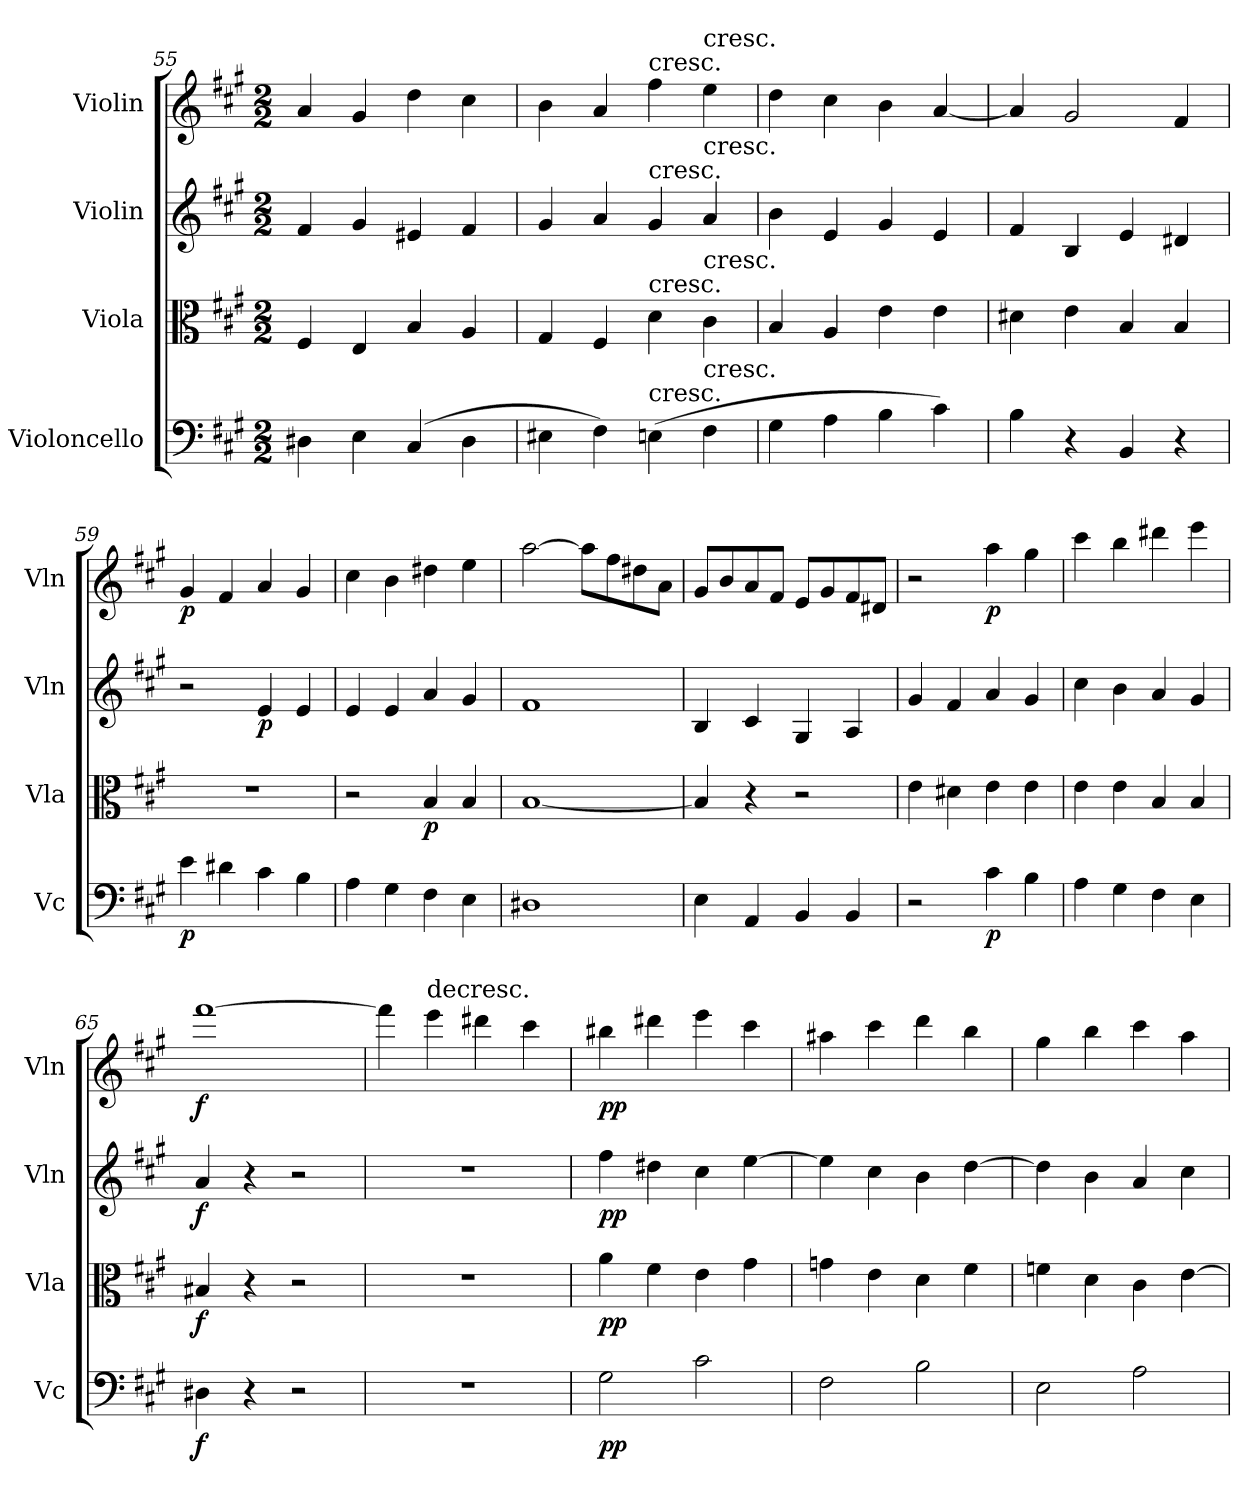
**kern	**dynam	**kern	**dynam	**kern	**dynam	**kern	**dynam
*part4	*part4	*part3	*part3	*part2	*part2	*part1	*part1
*staff4	*staff4	*staff3	*staff3	*staff2	*staff2	*staff1	*staff1
*I"Violoncello	*	*I"Viola	*	*I"Violin	*	*I"Violin	*
*I'Vc	*	*I'Vla	*	*I'Vln	*	*I'Vln	*
*clefF4	*	*clefC3	*	*clefG2	*	*clefG2	*
*k[f#c#g#]	*	*k[f#c#g#]	*	*k[f#c#g#]	*	*k[f#c#g#]	*
*A:	*	*A:	*	*A:	*	*A:	*
*M2/2	*	*M2/2	*	*M2/2	*	*M2/2	*
=55	=55	=55	=55	=55	=55	=55	=55
4D#X\	.	4F#/	.	4f#/	.	4a/	.
4E\	.	4E/	.	4g#/	.	4g#/	.
(4C#/	.	4B/	.	4e#X/	.	4dd\	.
4D#\	.	4A/	.	4f#/	.	4cc#\	.
=56	=56	=56	=56	=56	=56	=56	=56
4E#X\	.	4G#/	.	4g#/	.	4b\	.
4F#\)	.	4F#/	.	4a/	.	4a/	.
!	!	!	!	!	!	!LO:TX:t=cresc.	!
!	!	!	!	!LO:TX:t=cresc.	!	!	!
!	!	!LO:TX:t=cresc.	!	!	!	!	!
!LO:TX:t=cresc.	!	!	!	!	!	!	!
(4En\	.	4d\	.	4g#/	.	4ff#\	.
!	!	!	!	!	!	!LO:TX:t=cresc.	!
!	!	!	!	!LO:TX:t=cresc.	!	!	!
!	!	!LO:TX:t=cresc.	!	!	!	!	!
!LO:TX:t=cresc.	!	!	!	!	!	!	!
4F#\	.	4c#\	.	4a/	.	4ee\	.
=57	=57	=57	=57	=57	=57	=57	=57
4G#\	.	4B/	.	4b\	.	4dd\	.
4A\	.	4A/	.	4e/	.	4cc#\	.
4B\	.	4e\	.	4g#/	.	4b\	.
4c#\)	.	4e\	.	4e/	.	[4a/	.
=58	=58	=58	=58	=58	=58	=58	=58
4B\	.	4d#X\	.	4f#/	.	4a/]	.
4r	.	4e\	.	4B/	.	2g#/	.
4BB/	.	4B/	.	4e/	.	.	.
4r	.	4B/	.	4d#X/	.	4f#/	.
=59	=59	=59	=59	=59	=59	=59	=59
4e\	p	1r	.	2r	.	4g#/	p
4d#X\	.	.	.	.	.	4f#/	.
4c#\	.	.	.	4e/	p	4a/	.
4B\	.	.	.	4e/	.	4g#/	.
=60	=60	=60	=60	=60	=60	=60	=60
4A\	.	2r	.	4e/	.	4cc#\	.
4G#\	.	.	.	4e/	.	4b\	.
4F#\	.	4B/	p	4a/	.	4dd#X\	.
4E\	.	4B/	.	4g#/	.	4ee\	.
=61	=61	=61	=61	=61	=61	=61	=61
1D#X	.	[1B	.	1f#	.	[2aa\	.
.	.	.	.	.	.	8aa\L]	.
.	.	.	.	.	.	8ff#\	.
.	.	.	.	.	.	8dd#X\	.
.	.	.	.	.	.	8a\J	.
=62	=62	=62	=62	=62	=62	=62	=62
4E\	.	4B/]	.	4B/	.	8g#/L	.
.	.	.	.	.	.	8b/	.
4AA/	.	4r	.	4c#/	.	8a/	.
.	.	.	.	.	.	8f#/J	.
4BB/	.	2r	.	4G#/	.	8e/L	.
.	.	.	.	.	.	8g#/	.
4BB/	.	.	.	4A/	.	8f#/	.
.	.	.	.	.	.	8d#X/J	.
=63	=63	=63	=63	=63	=63	=63	=63
2r	.	4e\	.	4g#/	.	2r	.
.	.	4d#X\	.	4f#/	.	.	.
4c#\	p	4e\	.	4a/	.	4aa\	p
4B\	.	4e\	.	4g#/	.	4gg#\	.
=64	=64	=64	=64	=64	=64	=64	=64
4A\	.	4e\	.	4cc#\	.	4ccc#\	.
4G#\	.	4e\	.	4b\	.	4bb\	.
4F#\	.	4B/	.	4a/	.	4ddd#X\	.
4E\	.	4B/	.	4g#/	.	4eee\	.
=65	=65	=65	=65	=65	=65	=65	=65
4D#X\	f	4B#X/	f	4a/	f	[1fff#	f
4r	.	4r	.	4r	.	.	.
2r	.	2r	.	2r	.	.	.
=66	=66	=66	=66	=66	=66	=66	=66
1r	.	1r	.	1r	.	4fff#\]	.
!	!	!	!	!	!	!LO:TX:t=decresc.	!
.	.	.	.	.	.	4eee\	.
.	.	.	.	.	.	4ddd#X\	.
.	.	.	.	.	.	4ccc#\	.
=67	=67	=67	=67	=67	=67	=67	=67
2G#\	pp	4a\	pp	4ff#\	pp	4bb#X\	pp
.	.	4f#\	.	4dd#X\	.	4ddd#X\	.
2c#\	.	4e\	.	4cc#\	.	4eee\	.
.	.	4g#\	.	[4ee\	.	4ccc#\	.
=68	=68	=68	=68	=68	=68	=68	=68
2F#\	.	4gn\	.	4ee\]	.	4aa#X\	.
.	.	4e\	.	4cc#\	.	4ccc#\	.
2B\	.	4d\	.	4b\	.	4ddd\	.
.	.	4f#\	.	[4dd\	.	4bb\	.
=69	=69	=69	=69	=69	=69	=69	=69
2E\	.	4fn\	.	4dd\]	.	4gg#\	.
.	.	4d\	.	4b\	.	4bb\	.
2A\	.	4c#\	.	4a/	.	4ccc#\	.
.	.	[4e\	.	4cc#\	.	4aa\	.
=	=	=	=	=	=	=	=
*-	*-	*-	*-	*-	*-	*-	*-
